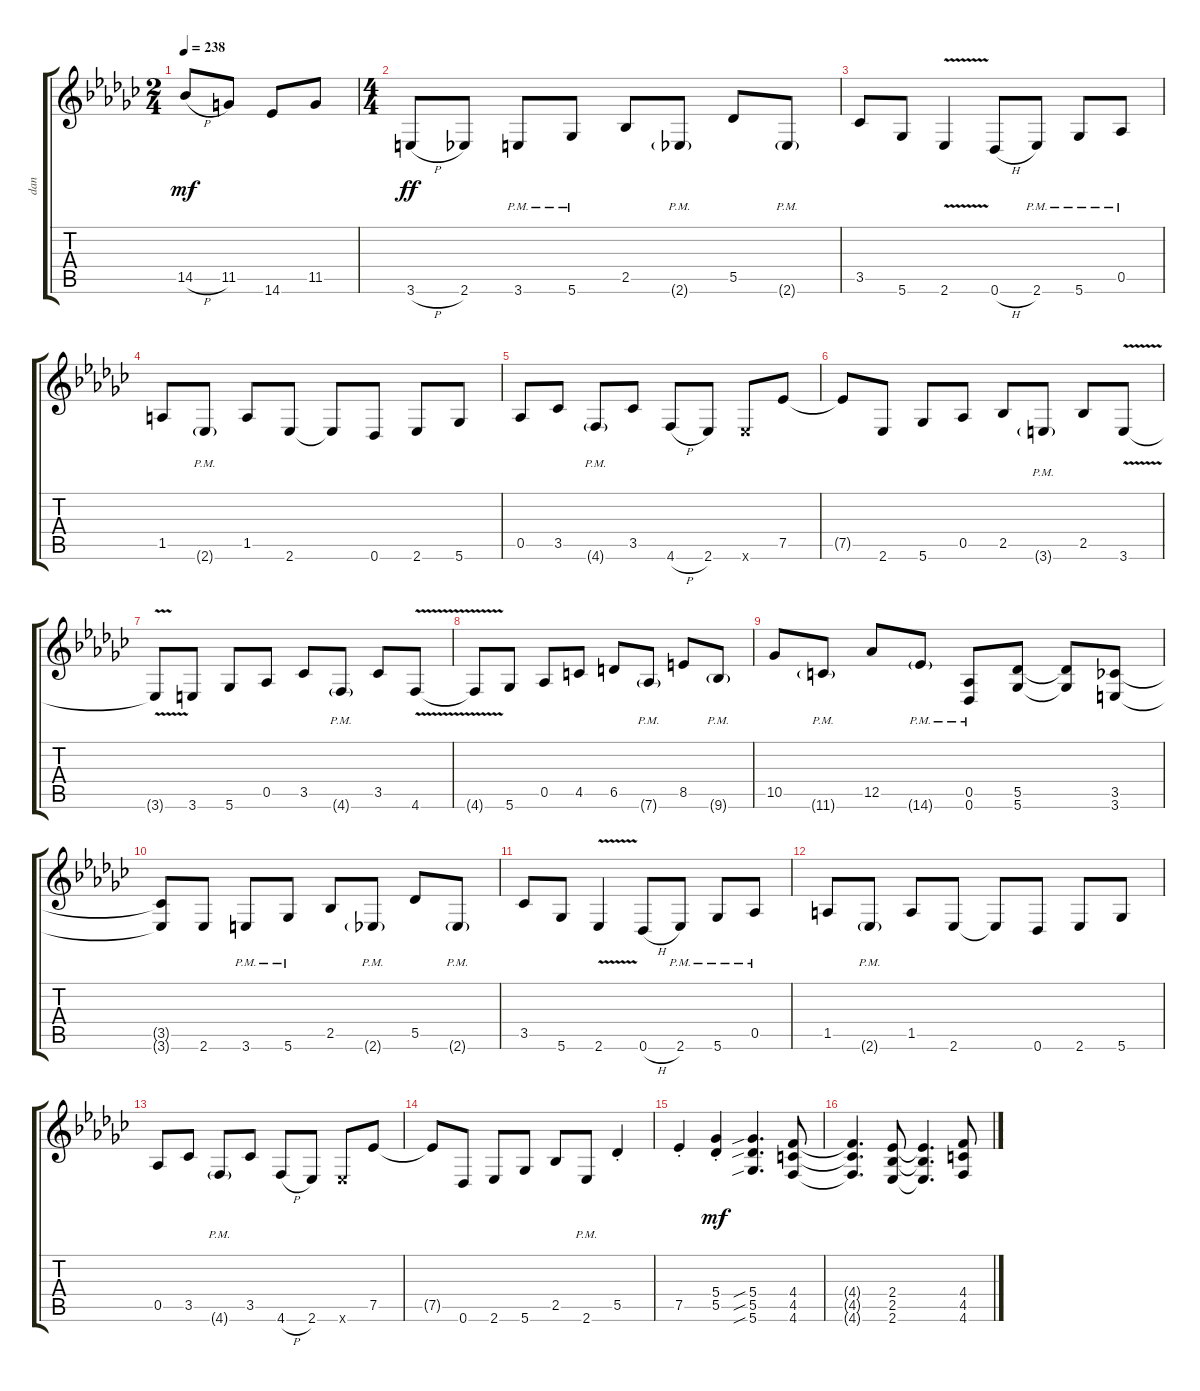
\track ("dan" "dan") {instrument distortionguitar}
\staff {score tabs}
\tuning (Eb4 Bb3 Gb3 Db3 Ab2 Db2) {hide}
\ts (2 4)
\tempo 238
\clef g2
\ks gb
14.5{h}.8{dy mf} 11.5.8 14.6.8 11.5.8 |
\ts (4 4)
3.6{h}.8{dy ff} 2.6.8 3.6{pm}.8 5.6{pm}.8 2.5.8 2.6{g pm}.8 5.5.8 2.6{g pm}.8 |
3.5.8 5.6.8 2.6{v}.4 0.6{h}.8 2.6{pm}.8 5.6{pm}.8 0.5{pm}.8 |
1.5.8 2.6{g pm}.8 1.5.8 2.6.8 2.6{t}.8 0.6.8 2.6.8 5.6.8 |
0.5.8 3.5.8 4.6{g pm}.8 3.5.8 4.6{h}.8 2.6.8 2.6{x}.8 7.5.8 |
7.5{t}.8 2.6.8 5.6.8 0.5.8 2.5.8 3.6{g pm}.8 2.5.8 3.6{v}.8 |
3.6{v t}.8 3.6.8 5.6.8 0.5.8 3.5.8 4.6{g pm}.8 3.5.8 4.6{v}.8 |
4.6{v t}.8 5.6.8 0.5.8 4.5.8 6.5.8 7.6{g pm}.8 8.5.8 9.6{g pm}.8 |
10.5.8 11.6{g pm}.8 12.5.8 14.6{g pm}.8 (0.5{pm} 0.6{pm}).8 (5.5 5.6).8 (5.5{t} 5.6{t}).8 (3.5 3.6).8 |
(3.5{t} 3.6{t}).8 2.6.8 3.6{pm}.8 5.6{pm}.8 2.5.8 2.6{g pm}.8 5.5.8 2.6{g pm}.8 |
3.5.8 5.6.8 2.6{v}.4 0.6{h}.8 2.6{pm}.8 5.6{pm}.8 0.5{pm}.8 |
1.5.8 2.6{g pm}.8 1.5.8 2.6.8 2.6{t}.8 0.6.8 2.6.8 5.6.8 |
0.5.8 3.5.8 4.6{g pm}.8 3.5.8 4.6{h}.8 2.6.8 2.6{x}.8 7.5.8 |
7.5{t}.8 0.6.8 2.6.8 5.6.8 2.5.8 2.6{pm}.8 5.5{st}.4 |
7.5{st}.4 (5.4{st} 5.5{st}).4{dy mf} (5.4{sib} 5.5{sib} 5.6{sib}).4{d} (4.4 4.5 4.6).8 |
(4.4{t} 4.5{t} 4.6{t}).4{d} (2.4 2.5 2.6).8 (2.4{t} 2.5{t} 2.6{t}).4{d} (4.4 4.5 4.6).8
